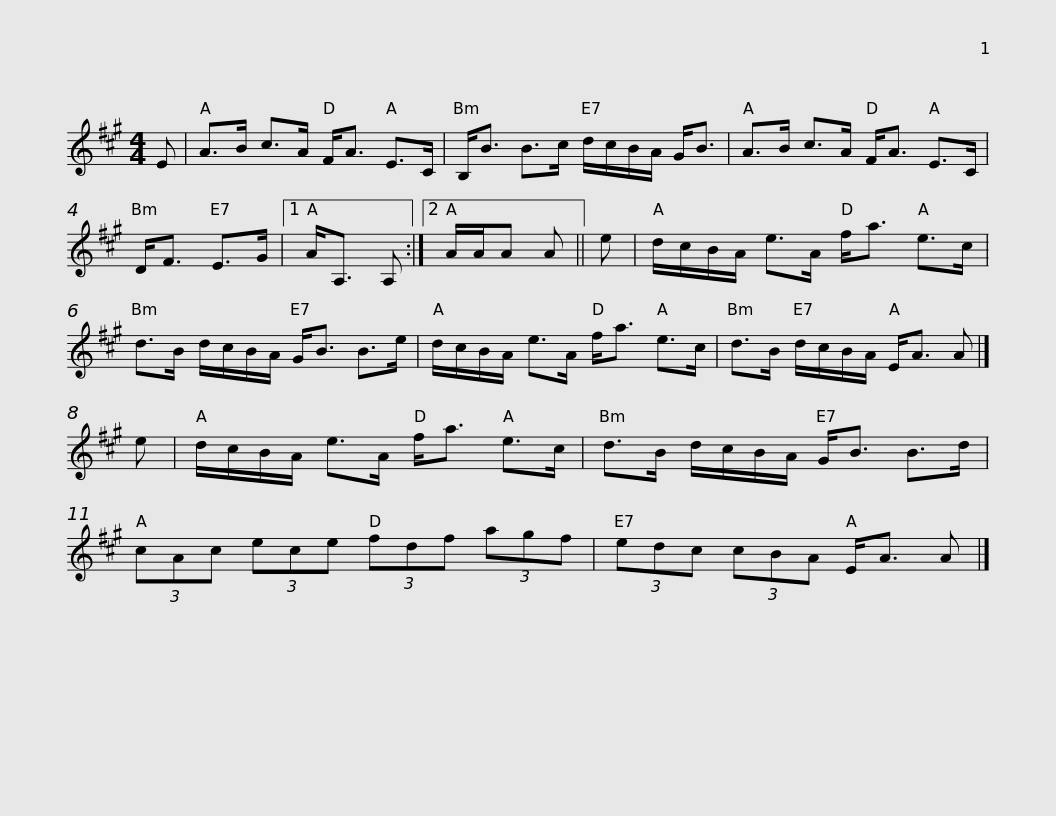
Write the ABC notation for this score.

X:1
L:1/8
M:4/4
I:linebreak $
K:A
V:1 treble
V:1
 E | A>B c>A F<A E>C | B,<B B>c d/c/B/A/ G<B | A>B c>A F<A E>C | D<F E>G |1 %5
 A<A, A, :|2$ A/A/A A || e | d/c/B/A/ e>A f<a e>c | d>B d/c/B/A/ G<B B>e | %10
 d/c/B/A/ e>A f<a e>c |$ d>B d/c/B/A/ E<A A |] e | d/c/B/A/ e>A f<a e>c | d>B d/c/B/A/ G<B B>d |$ %15
 (3cAc (3ece (3fdf (3agf | (3edc (3cBA E<A A |] %17
